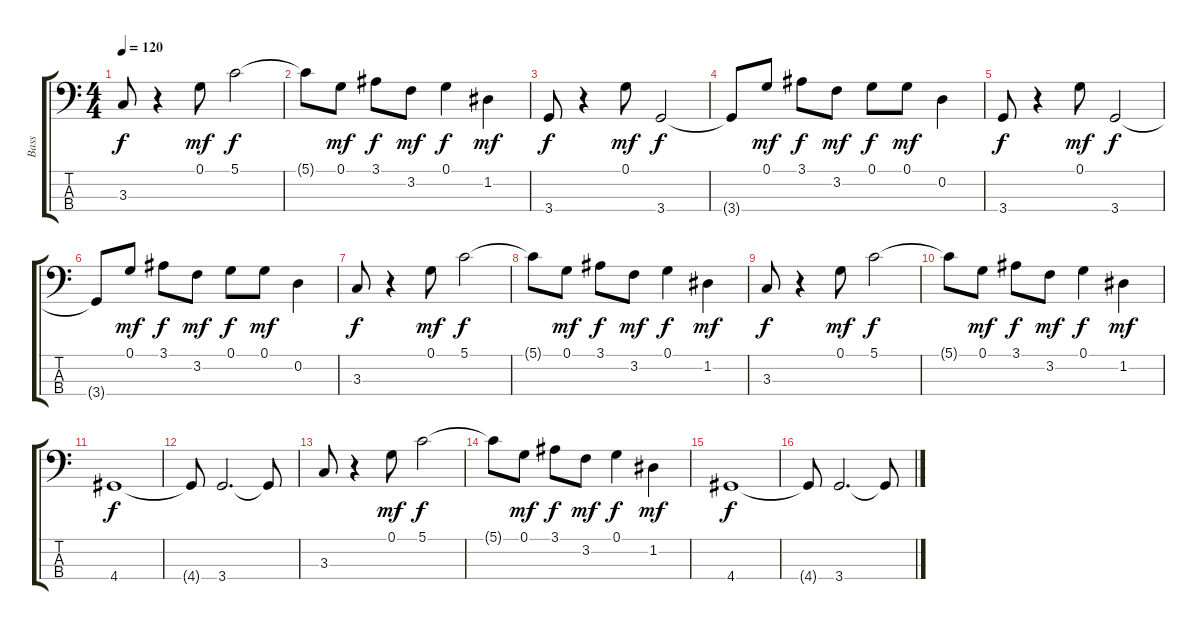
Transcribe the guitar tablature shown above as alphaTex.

\track ("Bass" "Bass") {instrument electricbassfinger}
\staff {score tabs}
\tuning (G2 D2 A1 E1) {hide}
\ts (4 4)
\tempo 120
\clef f4
\ks c
3.3.8{dy f} r.4 0.1.8{dy mf} 5.1.2{dy f} |
5.1{t}.8 0.1.8{dy mf} 3.1.8{dy f} 3.2.8{dy mf} 0.1.4{dy f} 1.2.4{dy mf} |
3.4.8{dy f} r.4 0.1.8{dy mf} 3.4.2{dy f} |
3.4{t}.8 0.1.8{dy mf} 3.1.8{dy f} 3.2.8{dy mf} 0.1.8{dy f} 0.1.8{dy mf} 0.2.4 |
3.4.8{dy f} r.4 0.1.8{dy mf} 3.4.2{dy f} |
3.4{t}.8 0.1.8{dy mf} 3.1.8{dy f} 3.2.8{dy mf} 0.1.8{dy f} 0.1.8{dy mf} 0.2.4 |
3.3.8{dy f} r.4 0.1.8{dy mf} 5.1.2{dy f} |
5.1{t}.8 0.1.8{dy mf} 3.1.8{dy f} 3.2.8{dy mf} 0.1.4{dy f} 1.2.4{dy mf} |
3.3.8{dy f} r.4 0.1.8{dy mf} 5.1.2{dy f} |
5.1{t}.8 0.1.8{dy mf} 3.1.8{dy f} 3.2.8{dy mf} 0.1.4{dy f} 1.2.4{dy mf} |
4.4.1{dy f} |
4.4{t}.8 3.4.2{d} 3.4{t}.8 |
3.3.8 r.4 0.1.8{dy mf} 5.1.2{dy f} |
5.1{t}.8 0.1.8{dy mf} 3.1.8{dy f} 3.2.8{dy mf} 0.1.4{dy f} 1.2.4{dy mf} |
4.4.1{dy f} |
4.4{t}.8 3.4.2{d} 3.4{t}.8
